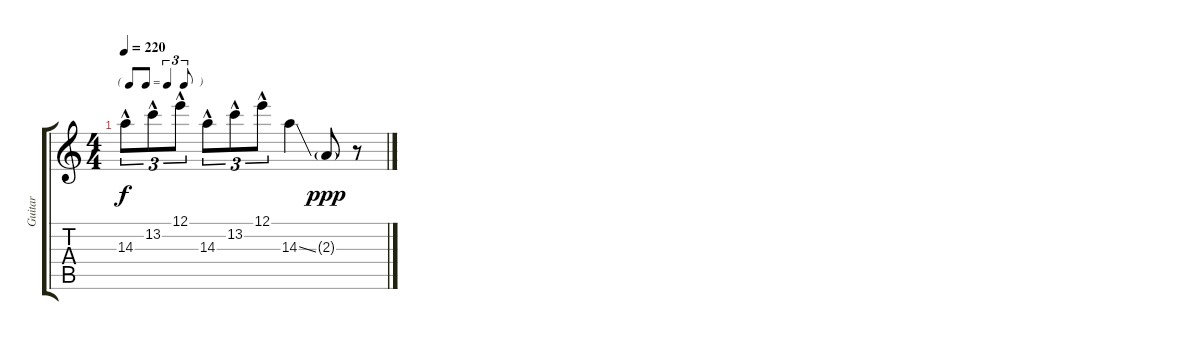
\track ("Guitar" "Guitar") {instrument overdrivenguitar}
\staff {score tabs}
\tuning (E4 B3 G3 D3 A2 E2) {hide}
\ts (4 4)
\tf triplet8th
\tempo 220
\clef g2
\ks c
14.3{hac}.8{tu (3 2) dy f} 13.2{hac}.8{tu (3 2)} 12.1{hac}.8{tu (3 2)} 14.3{hac}.8{tu (3 2)} 13.2{hac}.8{tu (3 2)} 12.1{hac}.8{tu (3 2)} 14.3{ss}.4 2.3{g}.8{dy ppp} r.8
